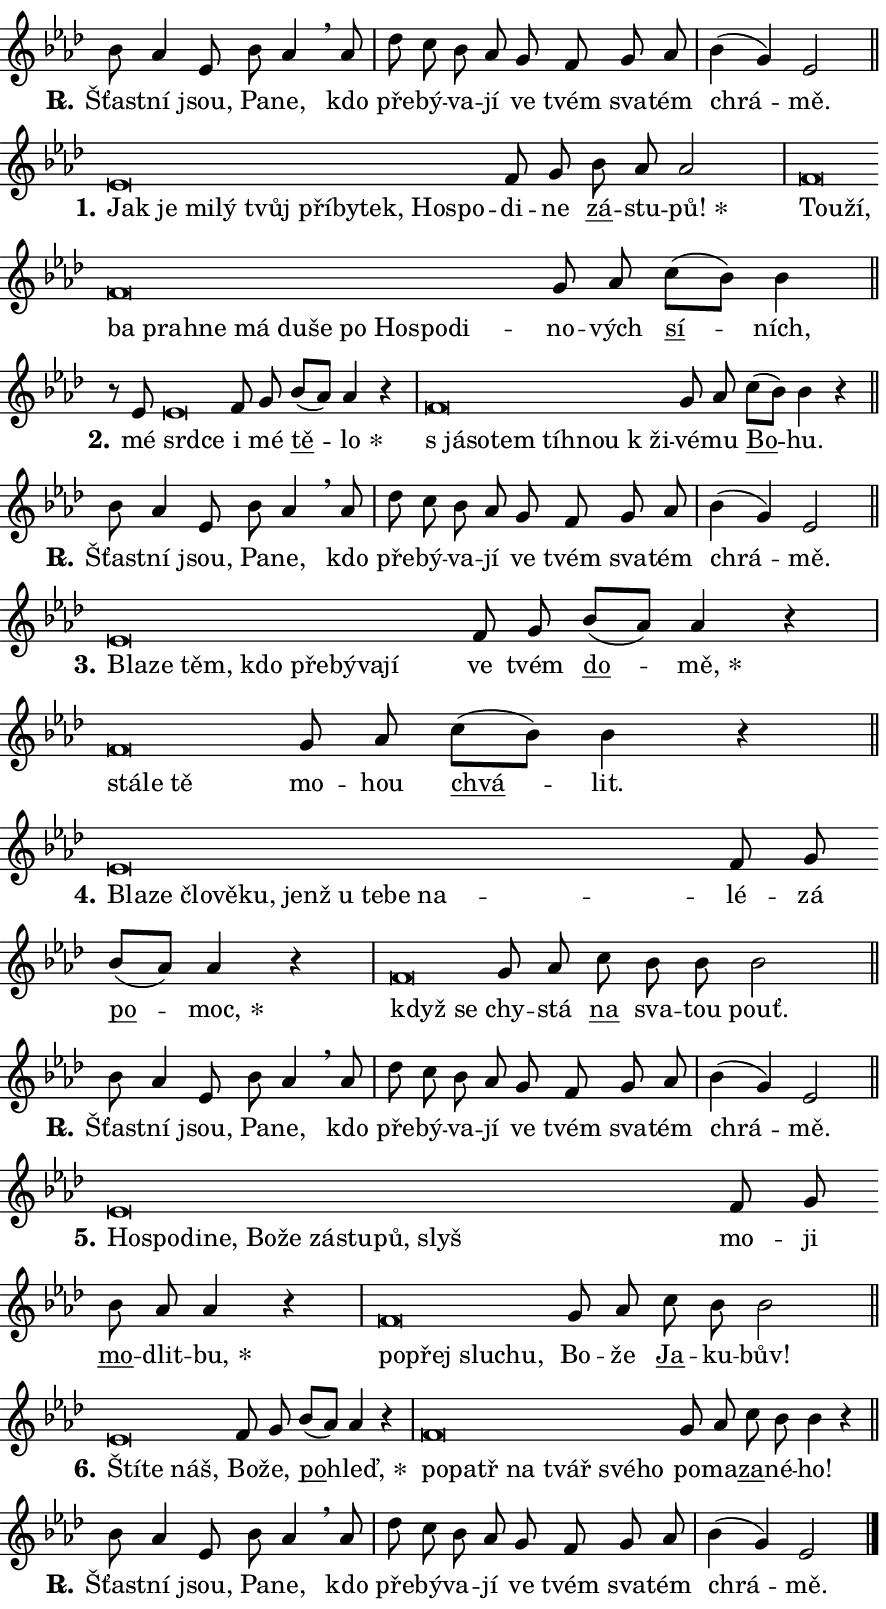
\version "2.24.0"
\header { tagline = "" }
\paper {
  indent = 0\cm
  top-margin = 0\cm
  right-margin = 0.13\cm % to fit lyric hyphens
  bottom-margin = 0\cm
  left-margin = 0\cm
  paper-width = 15\cm
  page-breaking = #ly:one-page-breaking
  system-system-spacing.basic-distance = #11
  score-system-spacing.basic-distance = #11
  ragged-last = ##f
}


%% Author: Thomas Morley
%% https://lists.gnu.org/archive/html/lilypond-user/2020-05/msg00002.html
#(define (line-position grob)
"Returns position of @var[grob} in current system:
   @code{'start}, if at first time-step
   @code{'end}, if at last time-step
   @code{'middle} otherwise
"
  (let* ((col (ly:item-get-column grob))
         (ln (ly:grob-object col 'left-neighbor))
         (rn (ly:grob-object col 'right-neighbor))
         (col-to-check-left (if (ly:grob? ln) ln col))
         (col-to-check-right (if (ly:grob? rn) rn col))
         (break-dir-left
           (and
             (ly:grob-property col-to-check-left 'non-musical #f)
             (ly:item-break-dir col-to-check-left)))
         (break-dir-right
           (and
             (ly:grob-property col-to-check-right 'non-musical #f)
             (ly:item-break-dir col-to-check-right))))
        (cond ((eqv? 1 break-dir-left) 'start)
              ((eqv? -1 break-dir-right) 'end)
              (else 'middle))))

#(define (tranparent-at-line-position vctor)
  (lambda (grob)
  "Relying on @code{line-position} select the relevant enry from @var{vctor}.
Used to determine transparency,"
    (case (line-position grob)
      ((end) (not (vector-ref vctor 0)))
      ((middle) (not (vector-ref vctor 1)))
      ((start) (not (vector-ref vctor 2))))))

noteHeadBreakVisibility =
#(define-music-function (break-visibility)(vector?)
"Makes @code{NoteHead}s transparent relying on @var{break-visibility}"
#{
  \override NoteHead.transparent =
    #(tranparent-at-line-position break-visibility)
#})

#(define delete-ledgers-for-transparent-note-heads
  (lambda (grob)
    "Reads whether a @code{NoteHead} is transparent.
If so this @code{NoteHead} is removed from @code{'note-heads} from
@var{grob}, which is supposed to be @code{LedgerLineSpanner}.
As a result ledgers are not printed for this @code{NoteHead}"
    (let* ((nhds-array (ly:grob-object grob 'note-heads))
           (nhds-list
             (if (ly:grob-array? nhds-array)
                 (ly:grob-array->list nhds-array)
                 '()))
           ;; Relies on the transparent-property being done before
           ;; Staff.LedgerLineSpanner.after-line-breaking is executed.
           ;; This is fragile ...
           (to-keep
             (remove
               (lambda (nhd)
                 (ly:grob-property nhd 'transparent #f))
               nhds-list)))
      ;; TODO find a better method to iterate over grob-arrays, similiar
      ;; to filter/remove etc for lists
      ;; For now rebuilt from scratch
      (set! (ly:grob-object grob 'note-heads)  '())
      (for-each
        (lambda (nhd)
          (ly:pointer-group-interface::add-grob grob 'note-heads nhd))
        to-keep))))

squashNotes = {
  \override NoteHead.X-extent = #'(-0.2 . 0.2)
  \override NoteHead.Y-extent = #'(-0.75 . 0)
  \override NoteHead.stencil =
    #(lambda (grob)
       (let ((pos (ly:grob-property grob 'staff-position)))
         (begin
           (if (< pos -7) (display "ERROR: Lower brevis then expected\n") (display ""))
           (if (<= pos -6) ly:text-interface::print ly:note-head::print))))
}
unSquashNotes = {
  \revert NoteHead.X-extent
  \revert NoteHead.Y-extent
  \revert NoteHead.stencil
}

hideNotes = \noteHeadBreakVisibility #begin-of-line-visible
unHideNotes = \noteHeadBreakVisibility #all-visible

% work-around for resetting accidentals
% https://lilypond.org/doc/v2.23/Documentation/notation/displaying-rhythms#unmetered-music
cadenzaMeasure = {
  \cadenzaOff
  \partial 1024 s1024
  \cadenzaOn
}

#(define-markup-command (accent layout props text) (markup?)
  "Underline accented syllable"
  (interpret-markup layout props
    #{\markup \override #'(offset . 4.3) \underline { #text }#}))

responsum = \markup \concat {
  "R" \hspace #-1.05 \path #0.1 #'((moveto 0 0.07) (lineto 0.9 0.8)) \hspace #0.05 "."
}

spaceSize = #0.6828661417322834 % exact space size for TeX Gyre Schola

\layout {
  \context {
    \Staff
    \remove "Time_signature_engraver"
    \override LedgerLineSpanner.after-line-breaking = #delete-ledgers-for-transparent-note-heads
  }
  \context {
    \Lyrics {
      \override LyricSpace.minimum-distance = \spaceSize
      \override LyricText.font-name = #"TeX Gyre Schola"
      \override LyricText.font-size = 1
      \override StanzaNumber.font-name = #"TeX Gyre Schola Bold"
      \override StanzaNumber.font-size = 1
    }
  }
  \context {
    \Score 
    \override NoteHead.text =
      #(lambda (grob) 
        (let ((pos (ly:grob-property grob 'staff-position)))
          #{\markup {
            \combine
              \halign #-0.55 \raise #(if (= pos -6) 0 0.5) \override #'(thickness . 2) \draw-line #'(3.2 . 0)
              \musicglyph "noteheads.sM1"
          }#}))
  }
}

% magnetic-lyrics.ily
%
%   written by
%     Jean Abou Samra <jean@abou-samra.fr>
%     Werner Lemberg <wl@gnu.org>
%
%   adapted by
%     Jiri Hon <jiri.hon@gmail.com>
%
% Version 2022-Apr-15

% https://www.mail-archive.com/lilypond-user@gnu.org/msg149350.html

#(define (Left_hyphen_pointer_engraver context)
   "Collect syllable-hyphen-syllable occurrences in lyrics and store
them in properties.  This engraver only looks to the left.  For
example, if the lyrics input is @code{foo -- bar}, it does the
following.

@itemize @bullet
@item
Set the @code{text} property of the @code{LyricHyphen} grob between
@q{foo} and @q{bar} to @code{foo}.

@item
Set the @code{left-hyphen} property of the @code{LyricText} grob with
text @q{foo} to the @code{LyricHyphen} grob between @q{foo} and
@q{bar}.
@end itemize

Use this auxiliary engraver in combination with the
@code{lyric-@/text::@/apply-@/magnetic-@/offset!} hook."
   (let ((hyphen #f)
         (text #f))
     (make-engraver
      (acknowledgers
       ((lyric-syllable-interface engraver grob source-engraver)
        (set! text grob)))
      (end-acknowledgers
       ((lyric-hyphen-interface engraver grob source-engraver)
        ;(when (not (grob::has-interface grob 'lyric-space-interface))
          (set! hyphen grob)));)
      ((stop-translation-timestep engraver)
       (when (and text hyphen)
         (ly:grob-set-object! text 'left-hyphen hyphen))
       (set! text #f)
       (set! hyphen #f)))))

#(define (lyric-text::apply-magnetic-offset! grob)
   "If the space between two syllables is less than the value in
property @code{LyricText@/.details@/.squash-threshold}, move the right
syllable to the left so that it gets concatenated with the left
syllable.

Use this function as a hook for
@code{LyricText@/.after-@/line-@/breaking} if the
@code{Left_@/hyphen_@/pointer_@/engraver} is active."
   (let ((hyphen (ly:grob-object grob 'left-hyphen #f)))
     (when hyphen
       (let ((left-text (ly:spanner-bound hyphen LEFT)))
         (when (grob::has-interface left-text 'lyric-syllable-interface)
           (let* ((common (ly:grob-common-refpoint grob left-text X))
                  (this-x-ext (ly:grob-extent grob common X))
                  (left-x-ext
                   (begin
                     ;; Trigger magnetism for left-text.
                     (ly:grob-property left-text 'after-line-breaking)
                     (ly:grob-extent left-text common X)))
                  ;; `delta` is the gap width between two syllables.
                  (delta (- (interval-start this-x-ext)
                            (interval-end left-x-ext)))
                  (details (ly:grob-property grob 'details))
                  (threshold (assoc-get 'squash-threshold details 0.2)))
             (when (< delta threshold)
               (let* (;; We have to manipulate the input text so that
                      ;; ligatures crossing syllable boundaries are not
                      ;; disabled.  For languages based on the Latin
                      ;; script this is essentially a beautification.
                      ;; However, for non-Western scripts it can be a
                      ;; necessity.
                      (lt (ly:grob-property left-text 'text))
                      (rt (ly:grob-property grob 'text))
                      (is-space (grob::has-interface hyphen 'lyric-space-interface))
                      (space (if is-space " " ""))
                      (extra-delta (if is-space spaceSize 0))
                      ;; Append new syllable.
                      (ltrt-space (if (and (string? lt) (string? rt))
                                (string-append lt space rt)
                                (make-concat-markup (list lt space rt))))
                      ;; Right-align `ltrt` to the right side.
                      (ltrt-space-markup (grob-interpret-markup
                               grob
                               (make-translate-markup
                                (cons (interval-length this-x-ext) 0)
                                (make-right-align-markup ltrt-space)))))
                 (begin
                   ;; Don't print `left-text`.
                   (ly:grob-set-property! left-text 'stencil #f)
                   ;; Set text and stencil (which holds all collected
                   ;; syllables so far) and shift it to the left.
                   (ly:grob-set-property! grob 'text ltrt-space)
                   (ly:grob-set-property! grob 'stencil ltrt-space-markup)
                   (ly:grob-translate-axis! grob (- (- delta extra-delta)) X))))))))))


#(define (lyric-hyphen::displace-bounds-first grob)
   ;; Make very sure this callback isn't triggered too early.
   (let ((left (ly:spanner-bound grob LEFT))
         (right (ly:spanner-bound grob RIGHT)))
     (ly:grob-property left 'after-line-breaking)
     (ly:grob-property right 'after-line-breaking)
     (ly:lyric-hyphen::print grob)))

squashThreshold = #0.4

\layout {
  \context {
    \Lyrics
    \consists #Left_hyphen_pointer_engraver
    \override LyricText.after-line-breaking =
      #lyric-text::apply-magnetic-offset!
    \override LyricHyphen.stencil = #lyric-hyphen::displace-bounds-first
    \override LyricText.details.squash-threshold = \squashThreshold
    \override LyricHyphen.minimum-distance = 0
    \override LyricHyphen.minimum-length = \squashThreshold
  }
}

squashText = \override LyricText.details.squash-threshold = 9999
unSquashText = \override LyricText.details.squash-threshold = \squashThreshold

leftText = \override LyricText.self-alignment-X = #LEFT
unLeftText = \revert LyricText.self-alignment-X

starOffset = #(lambda (grob) 
                (let ((x_offset (ly:self-alignment-interface::aligned-on-x-parent grob)))
                  (if (= x_offset 0) 0 (+ x_offset 1.2))))

star = #(define-music-function (syllable)(string?)
"Append star separator at the end of a syllable"
#{
  \once \override LyricText.X-offset = #starOffset
  \lyricmode { \markup {
    #syllable
    \override #'((font-name . "TeX Gyre Schola Bold")) \hspace #0.2 \lower #0.65 \larger "*"
  } }
#})

starAccent = #(define-music-function (syllable)(string?)
"Append star separator at the end of a syllable and make accent"
#{
  \once \override LyricText.X-offset = #starOffset
  \lyricmode { \markup {
    \accent #syllable
    \override #'((font-name . "TeX Gyre Schola Bold")) \hspace #0.2 \lower #0.65 \larger "*"
  } }
#})

breath = #(define-music-function (syllable)(string?)
"Append breathing indicator at the end of a syllable"
#{
  \lyricmode { \markup { #syllable "+" } }
#})

optionalBreath = #(define-music-function (syllable)(string?)
"Append optional breathing indicator at the end of a syllable"
#{
  \lyricmode { \markup { #syllable "(+)" } }
#})


\score {
    <<
        \new Voice = "melody" { \cadenzaOn \key as \major \relative { bes'8 as4 es8 bes' as4 \breathe as8 \cadenzaMeasure \bar "|" des c bes as \bar "" g f \bar "" g as \cadenzaMeasure \bar "|" bes4( g) es2 \cadenzaMeasure \bar "||" \break } }
        \new Lyrics \lyricsto "melody" { \lyricmode { \set stanza = \responsum
Šťast -- ní jsou, Pa -- ne, kdo pře -- bý -- va -- jí ve tvém sva -- tém chrá -- mě. } }
    >>
    \layout {}
}

\score {
    <<
        \new Voice = "melody" { \cadenzaOn \key as \major \relative { \squashNotes es'\breve*1/16 \hideNotes \breve*1/16 \bar "" \breve*1/16 \bar "" \breve*1/16 \bar "" \breve*1/16 \bar "" \breve*1/16 \bar "" \breve*1/16 \bar "" \breve*1/16 \bar "" \breve*1/16 \breve*1/16 \bar "" \unHideNotes \unSquashNotes f8 g \bar "" bes as as2 \cadenzaMeasure \bar "|" \squashNotes f\breve*1/16 \hideNotes \breve*1/16 \bar "" \breve*1/16 \bar "" \breve*1/16 \bar "" \breve*1/16 \bar "" \breve*1/16 \bar "" \breve*1/16 \bar "" \breve*1/16 \bar "" \breve*1/16 \bar "" \breve*1/16 \bar "" \breve*1/16 \breve*1/16 \bar "" \unHideNotes \unSquashNotes g8 as \bar "" c[( bes)] bes4 \cadenzaMeasure \bar "||" \break } }
        \new Lyrics \lyricsto "melody" { \lyricmode { \set stanza = "1."
\leftText Jak \squashText je mi -- lý tvůj pří -- by -- tek, Ho -- spo -- \unLeftText \unSquashText di -- ne \markup \accent zá -- stu -- \star pů! \leftText Tou -- \squashText ží, ba pra -- hne má du -- še po Ho -- spo -- di -- \unLeftText \unSquashText no -- vých \markup \accent sí -- ních, } }
    >>
    \layout {}
}

\score {
    <<
        \new Voice = "melody" { \cadenzaOn \key as \major \relative { r8 es' \squashNotes es\breve*1/16 \hideNotes \breve*1/16 \bar "" \unHideNotes \unSquashNotes f8 g \bar "" bes[( as)] as4 r \cadenzaMeasure \bar "|" \squashNotes f\breve*1/16 \hideNotes \breve*1/16 \bar "" \breve*1/16 \bar "" \breve*1/16 \bar "" \breve*1/16 \breve*1/16 \bar "" \unHideNotes \unSquashNotes g8 as \bar "" c[( bes)] bes4 r \cadenzaMeasure \bar "||" \break } }
        \new Lyrics \lyricsto "melody" { \lyricmode { \set stanza = "2."
mé \leftText srd -- \squashText ce \unLeftText \unSquashText i mé \markup \accent tě -- \star lo \leftText "s já" -- \squashText so -- tem tíh -- nou "k ži" -- \unLeftText \unSquashText vé -- mu \markup \accent Bo -- hu. } }
    >>
    \layout {}
}

\score {
    <<
        \new Voice = "melody" { \cadenzaOn \key as \major \relative { bes'8 as4 es8 bes' as4 \breathe as8 \cadenzaMeasure \bar "|" des c bes as \bar "" g f \bar "" g as \cadenzaMeasure \bar "|" bes4( g) es2 \cadenzaMeasure \bar "||" \break } }
        \new Lyrics \lyricsto "melody" { \lyricmode { \set stanza = \responsum
Šťast -- ní jsou, Pa -- ne, kdo pře -- bý -- va -- jí ve tvém sva -- tém chrá -- mě. } }
    >>
    \layout {}
}

\score {
    <<
        \new Voice = "melody" { \cadenzaOn \key as \major \relative { \squashNotes es'\breve*1/16 \hideNotes \breve*1/16 \bar "" \breve*1/16 \bar "" \breve*1/16 \bar "" \breve*1/16 \bar "" \breve*1/16 \bar "" \breve*1/16 \breve*1/16 \bar "" \unHideNotes \unSquashNotes f8 g \bar "" bes[( as)] as4 r \cadenzaMeasure \bar "|" \squashNotes f\breve*1/16 \hideNotes \breve*1/16 \breve*1/16 \bar "" \unHideNotes \unSquashNotes g8 as \bar "" c[( bes)] bes4 r \cadenzaMeasure \bar "||" \break } }
        \new Lyrics \lyricsto "melody" { \lyricmode { \set stanza = "3."
\leftText Bla -- \squashText ze těm, kdo pře -- bý -- va -- jí \unLeftText \unSquashText ve tvém \markup \accent do -- \star mě, \leftText stá -- \squashText le tě \unLeftText \unSquashText mo -- hou \markup \accent chvá -- lit. } }
    >>
    \layout {}
}

\score {
    <<
        \new Voice = "melody" { \cadenzaOn \key as \major \relative { \squashNotes es'\breve*1/16 \hideNotes \breve*1/16 \bar "" \breve*1/16 \bar "" \breve*1/16 \bar "" \breve*1/16 \bar "" \breve*1/16 \bar "" \breve*1/16 \bar "" \breve*1/16 \bar "" \breve*1/16 \breve*1/16 \bar "" \unHideNotes \unSquashNotes f8 g \bar "" bes[( as)] as4 r \cadenzaMeasure \bar "|" \squashNotes f\breve*1/16 \hideNotes \breve*1/16 \bar "" \unHideNotes \unSquashNotes g8 as \bar "" c bes bes bes2 \cadenzaMeasure \bar "||" \break } }
        \new Lyrics \lyricsto "melody" { \lyricmode { \set stanza = "4."
\leftText Bla -- \squashText ze člo -- vě -- ku, jenž u te -- be na -- \unLeftText \unSquashText lé -- zá \markup \accent po -- \star moc, \leftText když \squashText se \unLeftText \unSquashText chy -- stá \markup \accent na sva -- tou pouť. } }
    >>
    \layout {}
}

\score {
    <<
        \new Voice = "melody" { \cadenzaOn \key as \major \relative { bes'8 as4 es8 bes' as4 \breathe as8 \cadenzaMeasure \bar "|" des c bes as \bar "" g f \bar "" g as \cadenzaMeasure \bar "|" bes4( g) es2 \cadenzaMeasure \bar "||" \break } }
        \new Lyrics \lyricsto "melody" { \lyricmode { \set stanza = \responsum
Šťast -- ní jsou, Pa -- ne, kdo pře -- bý -- va -- jí ve tvém sva -- tém chrá -- mě. } }
    >>
    \layout {}
}

\score {
    <<
        \new Voice = "melody" { \cadenzaOn \key as \major \relative { \squashNotes es'\breve*1/16 \hideNotes \breve*1/16 \bar "" \breve*1/16 \bar "" \breve*1/16 \bar "" \breve*1/16 \bar "" \breve*1/16 \bar "" \breve*1/16 \bar "" \breve*1/16 \bar "" \breve*1/16 \breve*1/16 \bar "" \unHideNotes \unSquashNotes f8 g \bar "" bes as as4 r \cadenzaMeasure \bar "|" \squashNotes f\breve*1/16 \hideNotes \breve*1/16 \bar "" \breve*1/16 \breve*1/16 \bar "" \unHideNotes \unSquashNotes g8 as \bar "" c bes bes2 \cadenzaMeasure \bar "||" \break } }
        \new Lyrics \lyricsto "melody" { \lyricmode { \set stanza = "5."
\leftText Ho -- \squashText spo -- di -- ne, Bo -- že zá -- stu -- pů, slyš \unLeftText \unSquashText mo -- ji \markup \accent mo -- dlit -- \star bu, \leftText po -- \squashText přej slu -- chu, \unLeftText \unSquashText Bo -- že \markup \accent Ja -- ku -- bův! } }
    >>
    \layout {}
}

\score {
    <<
        \new Voice = "melody" { \cadenzaOn \key as \major \relative { \squashNotes es'\breve*1/16 \hideNotes \breve*1/16 \breve*1/16 \bar "" \unHideNotes \unSquashNotes f8 g \bar "" bes[( as)] as4 r \cadenzaMeasure \bar "|" \squashNotes f\breve*1/16 \hideNotes \breve*1/16 \bar "" \breve*1/16 \bar "" \breve*1/16 \bar "" \breve*1/16 \breve*1/16 \bar "" \unHideNotes \unSquashNotes g8 as \bar "" c bes bes4 r \cadenzaMeasure \bar "||" \break } }
        \new Lyrics \lyricsto "melody" { \lyricmode { \set stanza = "6."
\leftText Ští -- \squashText te náš, \unLeftText \unSquashText Bo -- že, \markup \accent po -- \star hleď, \leftText po -- \squashText patř na tvář své -- ho \unLeftText \unSquashText po -- ma -- \markup \accent za -- né -- ho! } }
    >>
    \layout {}
}

\score {
    <<
        \new Voice = "melody" { \cadenzaOn \key as \major \relative { bes'8 as4 es8 bes' as4 \breathe as8 \cadenzaMeasure \bar "|" des c bes as \bar "" g f \bar "" g as \cadenzaMeasure \bar "|" bes4( g) es2 \cadenzaMeasure \bar "||" \break } \bar "|." }
        \new Lyrics \lyricsto "melody" { \lyricmode { \set stanza = \responsum
Šťast -- ní jsou, Pa -- ne, kdo pře -- bý -- va -- jí ve tvém sva -- tém chrá -- mě. } }
    >>
    \layout {}
}
